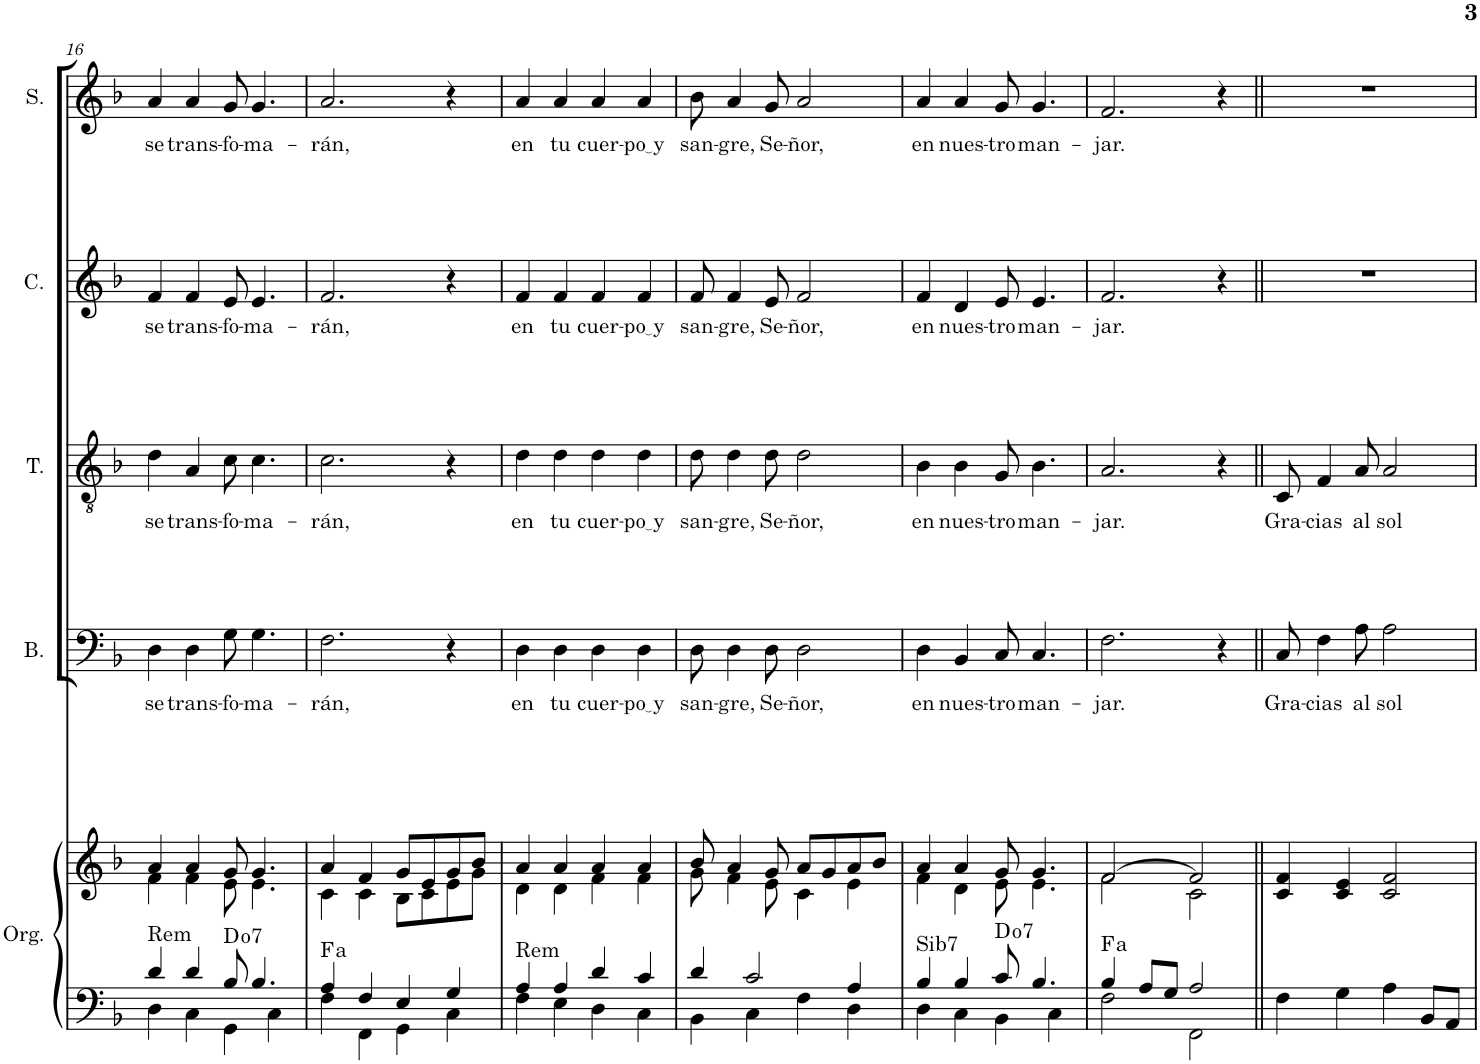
**kern	**kern	**harte	**kern	**text	**kern	**text	**kern	**text	**kern	**text
*part5	*part5	*part5	*part4	*part4	*part3	*part3	*part2	*part2	*part1	*part1
*staff6	*staff5	*	*staff4	*staff4	*staff3	*staff3	*staff2	*staff2	*staff1	*staff1
*I"Órgano	*	*	*I"Bajo	*	*I"Tenor	*	*I"Contralto	*	*I"Soprano	*
*	*	*	*I'B.	*	*I'T.	*	*I'C.	*	*I'S.	*
!!LO:PB:g=z
*clefF4	*clefG2	*	*clefF4	*	*clefGv2	*	*clefG2	*	*clefG2	*
*k[b-]	*k[b-]	*	*k[b-]	*	*k[b-]	*	*k[b-]	*	*k[b-]	*
*M4/4	*M4/4	*	*M4/4	*	*M4/4	*	*M4/4	*	*M4/4	*
*met(c)	*met(c)	*	*met(c)	*	*met(c)	*	*met(c)	*	*met(c)	*
=16	=16	=16	=16	=16	=16	=16	=16	=16	=16	=16
*^	*^	*	*	*	*	*	*	*	*	*
!	!	!	!	!LO:H:kt=Rem	!	!LO:LY:b	!	!LO:LY:b	!	!LO:LY:b	!	!LO:LY:b
4d/	4D\	4a/	4f\	N	4D\	se	4d\	se	4f/	se	4a/	se
!	!	!	!	!	!	!LO:LY:b	!	!LO:LY:b	!	!LO:LY:b	!	!LO:LY:b
4d/	4C\	4a/	4f\	.	4D\	trans-	4A/	trans-	4f/	trans-	4a/	trans-
!	!	!	!	!LO:H:kt=7	!	!LO:LY:b	!	!LO:LY:b	!	!LO:LY:b	!	!LO:LY:b
8B-/	4GG\	8g/	8e\	D:dim7	8G\	-fo-	8c\	-fo-	8e/	-fo-	8g/	-fo-
!	!	!	!	!	!	!LO:LY:b	!	!LO:LY:b	!	!LO:LY:b	!	!LO:LY:b
4.B-/	.	4.g/	4.e\	.	4.G\	-ma-	4.c\	-ma-	4.e/	-ma-	4.g/	-ma-
.	4C\	.	.	.	.	.	.	.	.	.	.	.
=17	=17	=17	=17	=17	=17	=17	=17	=17	=17	=17	=17	=17
!	!	!	!	!LO:H:kt=a	!	!LO:LY:b	!	!LO:LY:b	!	!LO:LY:b	!	!LO:LY:b
4A/	4F\	4a/	4c\	.	2.F\	-rán,	2.c\	-rán,	2.f/	-rán,	2.a/	-rán,
4F/	4FF\	4f/	4c\	.	.	.	.	.	.	.	.	.
4E/	4GG\	8g/L	8B-\L	.	.	.	.	.	.	.	.	.
.	.	8e/	8c\	.	.	.	.	.	.	.	.	.
4G/	4C\	8g/	8e\	.	4r	.	4r	.	4r	.	4r	.
.	.	8b-/J	8g\J	.	.	.	.	.	.	.	.	.
=18	=18	=18	=18	=18	=18	=18	=18	=18	=18	=18	=18	=18
!	!	!	!	!LO:H:kt=Rem	!	!LO:LY:b	!	!LO:LY:b	!	!LO:LY:b	!	!LO:LY:b
4A/	4F\	4a/	4d\	N	4D\	en	4d\	en	4f/	en	4a/	en
!	!	!	!	!	!	!LO:LY:b	!	!LO:LY:b	!	!LO:LY:b	!	!LO:LY:b
4A/	4E\	4a/	4d\	.	4D\	tu	4d\	tu	4f/	tu	4a/	tu
!	!	!	!	!	!	!LO:LY:b	!	!LO:LY:b	!	!LO:LY:b	!	!LO:LY:b
4d/	4D\	4a/	4f\	.	4D\	cuer-	4d\	cuer-	4f/	cuer-	4a/	cuer-
!	!	!	!	!	!	!LO:LY:b	!	!LO:LY:b	!	!LO:LY:b	!	!LO:LY:b
4c/	4C\	4a/	4f\	.	4D\	po y	4d\	po y	4f/	po y	4a/	po y
=19	=19	=19	=19	=19	=19	=19	=19	=19	=19	=19	=19	=19
!	!	!	!	!	!	!LO:LY:b	!	!LO:LY:b	!	!LO:LY:b	!	!LO:LY:b
4d/	4BB-\	8b-/	8g\	.	8D\	san-	8d\	san-	8f/	san-	8b-\	san-
!	!	!	!	!	!	!LO:LY:b	!	!LO:LY:b	!	!LO:LY:b	!	!LO:LY:b
.	.	4a/	4f\	.	4D\	-gre,	4d\	-gre,	4f/	-gre,	4a/	-gre,
2c/	4C\	.	.	.	.	.	.	.	.	.	.	.
!	!	!	!	!	!	!LO:LY:b	!	!LO:LY:b	!	!LO:LY:b	!	!LO:LY:b
.	.	8g/	8e\	.	8D\	Se-	8d\	Se-	8e/	Se-	8g/	Se-
!	!	!	!	!	!	!LO:LY:b	!	!LO:LY:b	!	!LO:LY:b	!	!LO:LY:b
.	4F\	8a/L	4c\	.	2D\	-ñor,	2d\	-ñor,	2f/	-ñor,	2a/	-ñor,
.	.	8g/	.	.	.	.	.	.	.	.	.	.
4A/	4D\	8a/	4e\	.	.	.	.	.	.	.	.	.
.	.	8b-/J	.	.	.	.	.	.	.	.	.	.
=20	=20	=20	=20	=20	=20	=20	=20	=20	=20	=20	=20	=20
!	!	!	!	!LO:H:kt=Sib7	!	!LO:LY:b	!	!LO:LY:b	!	!LO:LY:b	!	!LO:LY:b
4B-/	4D\	4a/	4f\	N	4D\	en	4B-\	en	4f/	en	4a/	en
!	!	!	!	!	!	!LO:LY:b	!	!LO:LY:b	!	!LO:LY:b	!	!LO:LY:b
4B-/	4C\	4a/	4d\	.	4BB-/	nues-	4B-\	nues-	4d/	nues-	4a/	nues-
!	!	!	!	!LO:H:kt=7	!	!LO:LY:b	!	!LO:LY:b	!	!LO:LY:b	!	!LO:LY:b
8c/	4BB-\	8g/	8e\	D:dim7	8C/	-tro	8G/	-tro	8e/	-tro	8g/	-tro
!	!	!	!	!	!	!LO:LY:b	!	!LO:LY:b	!	!LO:LY:b	!	!LO:LY:b
4.B-/	.	4.g/	4.e\	.	4.C/	man-	4.B-\	man-	4.e/	man-	4.g/	man-
.	4C\	.	.	.	.	.	.	.	.	.	.	.
=21	=21	=21	=21	=21	=21	=21	=21	=21	=21	=21	=21	=21
!	!	!	!	!LO:H:kt=a	!	!LO:LY:b	!	!LO:LY:b	!	!LO:LY:b	!	!LO:LY:b
4B-/	2F\	[2f/	2f\	.	2.F\	-jar.	2.A/	-jar.	2.f/	-jar.	2.f/	-jar.
8A/L	.	.	.	.	.	.	.	.	.	.	.	.
8G/J	.	.	.	.	.	.	.	.	.	.	.	.
2A/	2FF\	2f/]	2c\	.	.	.	.	.	.	.	.	.
.	.	.	.	.	4r	.	4r	.	4r	.	4r	.
*v	*v	*	*	*	*	*	*	*	*	*	*	*
*	*v	*v	*	*	*	*	*	*	*	*	*
=22||	=22||	=22||	=22||	=22||	=22||	=22||	=22||	=22||	=22||	=22||
!	!	!	!	!LO:LY:b	!	!LO:LY:b	!	!	!	!
4F\	4c/ 4f/	.	8C/	Gra-	8C/	Gra-	1r	.	1r	.
!	!	!	!	!LO:LY:b	!	!LO:LY:b	!	!	!	!
.	.	.	4F\	-cias	4F/	-cias	.	.	.	.
4G\	4c/ 4e/	.	.	.	.	.	.	.	.	.
!	!	!	!	!LO:LY:b	!	!LO:LY:b	!	!	!	!
.	.	.	8A\	al	8A/	al	.	.	.	.
!	!	!	!	!LO:LY:b	!	!LO:LY:b	!	!	!	!
4A\	2c/ 2f/	.	2A\	sol	2A/	sol	.	.	.	.
8BB-/L	.	.	.	.	.	.	.	.	.	.
8AA/J	.	.	.	.	.	.	.	.	.	.
=	=	=	=	=	=	=	=	=	=	=
*-	*-	*-	*-	*-	*-	*-	*-	*-	*-	*-
